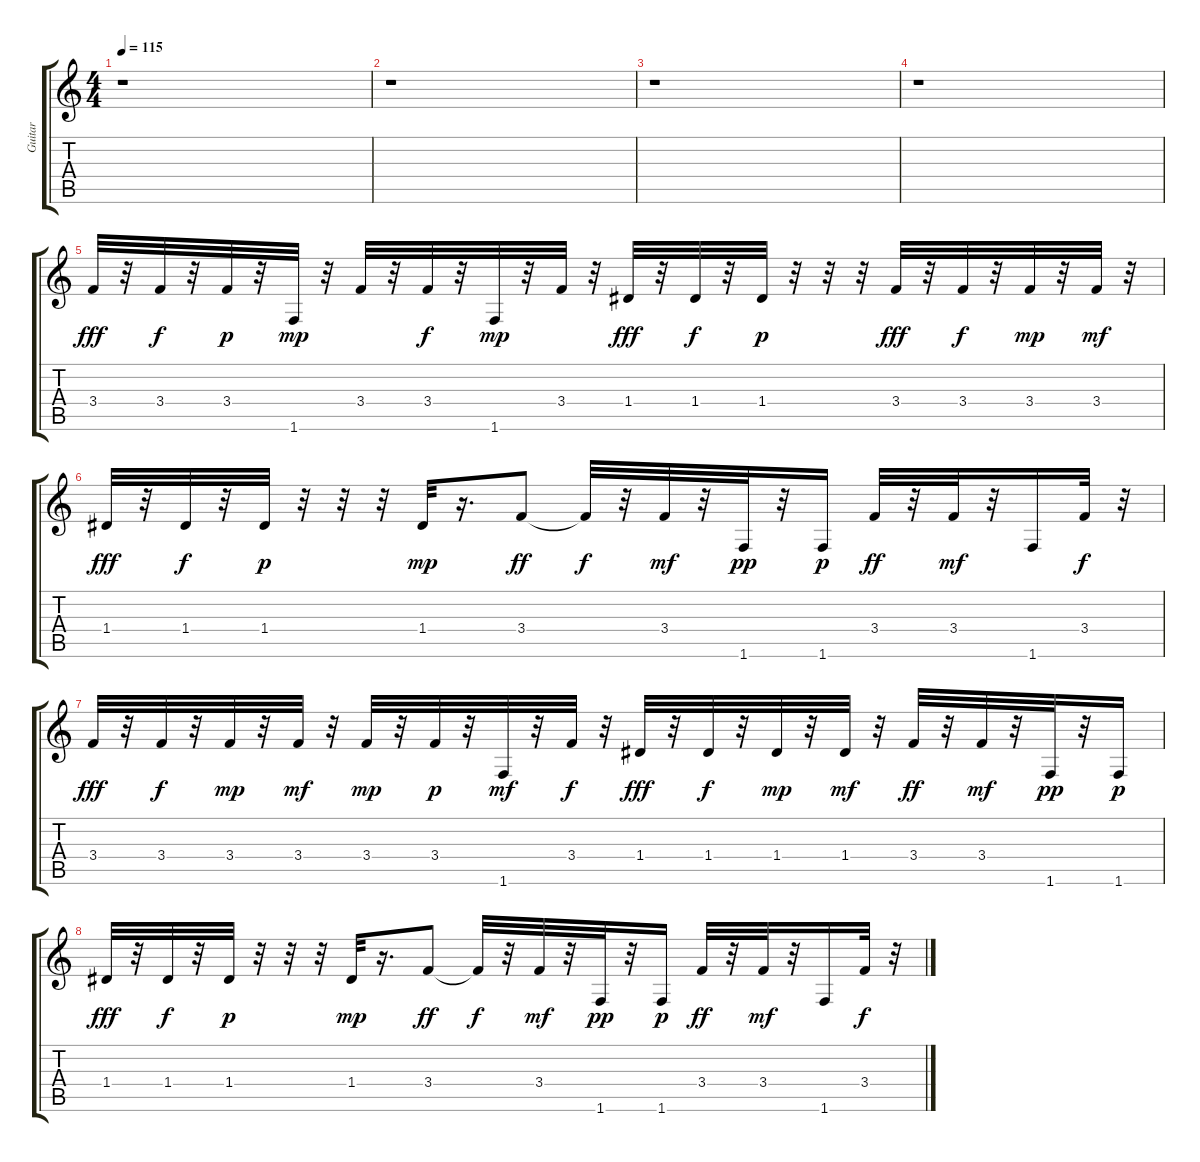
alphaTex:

\track ("Guitar" "Guitar") {instrument electricguitarmuted}
\staff {score tabs}
\tuning (E4 B3 G3 D3 A2 E2) {hide}
\ts (4 4)
\tempo 115
\clef g2
\ks c
r.1{dy f} |
r.1 |
r.1 |
r.1 |
3.4.32{dy fff} r.32 3.4.32{dy f} r.32 3.4.32{dy p} r.32 1.6.32{dy mp} r.32 3.4.32 r.32 3.4.32{dy f} r.32 1.6.32{dy mp} r.32 3.4.32 r.32 1.4.32{dy fff} r.32 1.4.32{dy f} r.32 1.4.32{dy p} r.32 r.32 r.32 3.4.32{dy fff} r.32 3.4.32{dy f} r.32 3.4.32{dy mp} r.32 3.4.32{dy mf} r.32 |
1.4.32{dy fff} r.32 1.4.32{dy f} r.32 1.4.32{dy p} r.32 r.32 r.32 1.4.32{dy mp} r.16{d} 3.4.8{dy ff} 3.4{t}.32{dy f} r.32 3.4.32{dy mf} r.32 1.6.32{dy pp} r.32 1.6.16{dy p} 3.4.32{dy ff} r.32 3.4.32{dy mf} r.32 1.6.16 3.4.32{dy f} r.32 |
3.4.32{dy fff} r.32 3.4.32{dy f} r.32 3.4.32{dy mp} r.32 3.4.32{dy mf} r.32 3.4.32{dy mp} r.32 3.4.32{dy p} r.32 1.6.32{dy mf} r.32 3.4.32{dy f} r.32 1.4.32{dy fff} r.32 1.4.32{dy f} r.32 1.4.32{dy mp} r.32 1.4.32{dy mf} r.32 3.4.32{dy ff} r.32 3.4.32{dy mf} r.32 1.6.32{dy pp} r.32 1.6.16{dy p} |
1.4.32{dy fff} r.32 1.4.32{dy f} r.32 1.4.32{dy p} r.32 r.32 r.32 1.4.32{dy mp} r.16{d} 3.4.8{dy ff} 3.4{t}.32{dy f} r.32 3.4.32{dy mf} r.32 1.6.32{dy pp} r.32 1.6.16{dy p} 3.4.32{dy ff} r.32 3.4.32{dy mf} r.32 1.6.16 3.4.32{dy f} r.32
